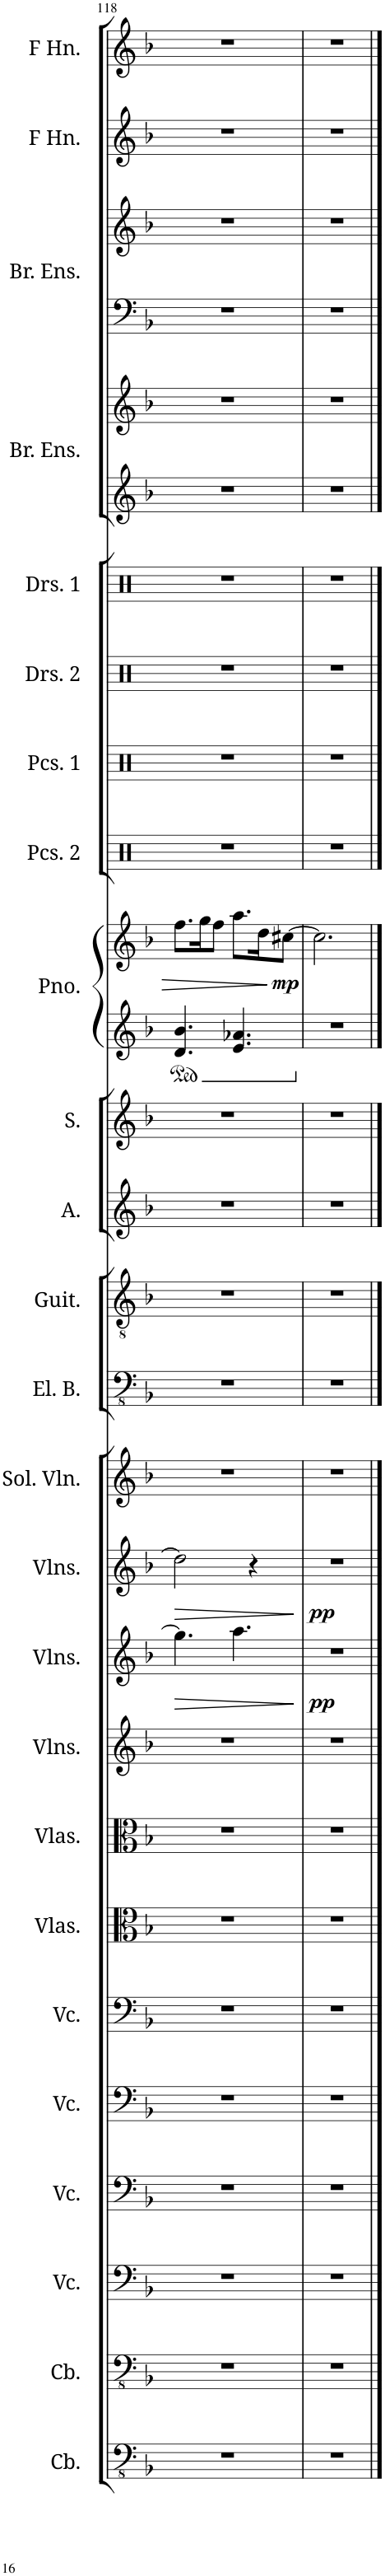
**kern	**kern	**kern	**kern	**kern	**kern	**kern	**kern	**kern	**kern	**dynam	**kern	**dynam	**kern	**kern	**kern	**kern	**kern	**kern	**kern	**dynam	**kern	**kern	**kern	**kern	**kern	**kern	**kern	**kern	**kern	**kern
*part25	*part24	*part23	*part22	*part21	*part20	*part19	*part18	*part17	*part16	*part16	*part15	*part15	*part14	*part13	*part12	*part11	*part10	*part9	*part9	*part9	*part8	*part7	*part6	*part5	*part4	*part4	*part3	*part3	*part2	*part1
*staff28	*staff27	*staff26	*staff25	*staff24	*staff23	*staff22	*staff21	*staff20	*staff19	*staff19	*staff18	*staff18	*staff17	*staff16	*staff15	*staff14	*staff13	*staff12	*staff11	*staff11/12	*staff10	*staff9	*staff8	*staff7	*staff6	*staff5	*staff4	*staff3	*staff2	*staff1
*I"Contrabass	*I"Contrabass	*I"Violoncello	*I"Violoncello	*I"Violoncello	*I"Violoncello	*I"Violas	*I"Violas	*I"Violins	*I"Violins	*	*I"Violins	*	*I"Solist Violin	*I"Electric Bass	*I"Acoustic Guitar	*I"Alto	*I"Soprano	*I"Piano	*	*	*I"Percussion 2	*I"Percussion 1	*I"Drumset 2	*I"Drumset 1	*I"Brass Ensemble	*	*I"Brass Ensemble	*	*I"Horn in F	*I"Horn in F
*I'Cb.	*I'Cb.	*I'Vc.	*I'Vc.	*I'Vc.	*I'Vc.	*I'Vlas.	*I'Vlas.	*I'Vlns.	*I'Vlns.	*	*I'Vlns.	*	*I'Sol. Vln.	*I'El. B.	*I'Guit.	*I'A.	*I'S.	*I'Pno.	*	*	*I'Pcs. 2	*I'Pcs. 1	*I'Drs. 2	*I'Drs. 1	*I'Br. Ens.	*	*I'Br. Ens.	*	*	*
!!LO:PB:g=z
*clefFv4	*clefFv4	*clefF4	*clefF4	*clefF4	*clefF4	*clefC3	*clefC3	*clefG2	*clefG2	*	*clefG2	*	*clefG2	*clefFv4	*clefGv2	*clefG2	*clefG2	*clefG2	*clefG2	*	*clefX	*clefX	*clefX	*clefX	*clefG2	*clefG2	*clefF4	*clefG2	*clefG2	*clefG2
*ITrd7c12	*ITrd7c12	*	*	*	*	*	*	*	*	*	*	*	*	*	*	*	*	*	*	*	*	*	*	*	*	*	*	*	*ITrd4c7	*ITrd4c7
*k[b-]	*k[b-]	*k[b-]	*k[b-]	*k[b-]	*k[b-]	*k[b-]	*k[b-]	*k[b-]	*k[b-]	*	*k[b-]	*	*k[b-]	*k[b-]	*k[b-]	*k[b-]	*k[b-]	*k[b-]	*k[b-]	*	*k[]	*k[]	*k[]	*k[]	*k[b-]	*k[b-]	*k[b-]	*k[b-]	*k[b-]	*k[b-]
*M6/8	*M6/8	*M6/8	*M6/8	*M6/8	*M6/8	*M6/8	*M6/8	*M6/8	*M6/8	*	*M6/8	*	*M6/8	*M6/8	*M6/8	*M6/8	*M6/8	*M6/8	*M6/8	*	*M6/8	*M6/8	*M6/8	*M6/8	*M6/8	*M6/8	*M6/8	*M6/8	*M6/8	*M6/8
=118	=118	=118	=118	=118	=118	=118	=118	=118	=118	=118	=118	=118	=118	=118	=118	=118	=118	=118	=118	=118	=118	=118	=118	=118	=118	=118	=118	=118	=118	=118
!	!	!	!	!	!	!	!	!	!	!LO:HP:b	!	!LO:HP:b	!	!	!	!	!	!	!	!	!	!	!	!	!	!	!	!	!	!
2.r	2.r	2.r	2.r	2.r	2.r	2.r	2.r	2.r	4.gg\]	>	2dd\]	>	2.r	2.r	2.r	2.r	2.r	4.d/ 4.b-/	8.ff\L	.	2.r	2.r	2.r	2.r	2.r	2.r	2.r	2.r	2.r	2.r
.	.	.	.	.	.	.	.	.	.	.	.	.	.	.	.	.	.	.	16gg\K	.	.	.	.	.	.	.	.	.	.	.
.	.	.	.	.	.	.	.	.	.	.	.	.	.	.	.	.	.	.	8ff\J	.	.	.	.	.	.	.	.	.	.	.
.	.	.	.	.	.	.	.	.	4.aa\	.	.	.	.	.	.	.	.	4.e/ 4.a-X/	8.aa\L	.	.	.	.	.	.	.	.	.	.	.
.	.	.	.	.	.	.	.	.	.	.	4r	.	.	.	.	.	.	.	.	.	.	.	.	.	.	.	.	.	.	.
.	.	.	.	.	.	.	.	.	.	.	.	.	.	.	.	.	.	.	16dd\K	.	.	.	.	.	.	.	.	.	.	.
!	!	!	!	!	!	!	!	!	!	!	!	!	!	!	!	!	!	!	!	!LO:DY:b	!	!	!	!	!	!	!	!	!	!
.	.	.	.	.	.	.	.	.	.	.	.	.	.	.	.	.	.	.	[8cc#X\J	mp	.	.	.	.	.	.	.	.	.	.
.	.	.	.	.	.	.	.	.	.	]	.	]	.	.	.	.	.	.	.	.	.	.	.	.	.	.	.	.	.	.
=119	=119	=119	=119	=119	=119	=119	=119	=119	=119	=119	=119	=119	=119	=119	=119	=119	=119	=119	=119	=119	=119	=119	=119	=119	=119	=119	=119	=119	=119	=119
!	!	!	!	!	!	!	!	!	!	!LO:DY:b	!	!LO:DY:b	!	!	!	!	!	!	!	!	!	!	!	!	!	!	!	!	!	!
2.r	2.r	2.r	2.r	2.r	2.r	2.r	2.r	2.r	2.r	pp	2.r	pp	2.r	2.r	2.r	2.r	2.r	2.r	2.cc#\]	.	2.r	2.r	2.r	2.r	2.r	2.r	2.r	2.r	2.r	2.r
==	==	==	==	==	==	==	==	==	==	==	==	==	==	==	==	==	==	==	==	==	==	==	==	==	==	==	==	==	==	==
*-	*-	*-	*-	*-	*-	*-	*-	*-	*-	*-	*-	*-	*-	*-	*-	*-	*-	*-	*-	*-	*-	*-	*-	*-	*-	*-	*-	*-	*-	*-
